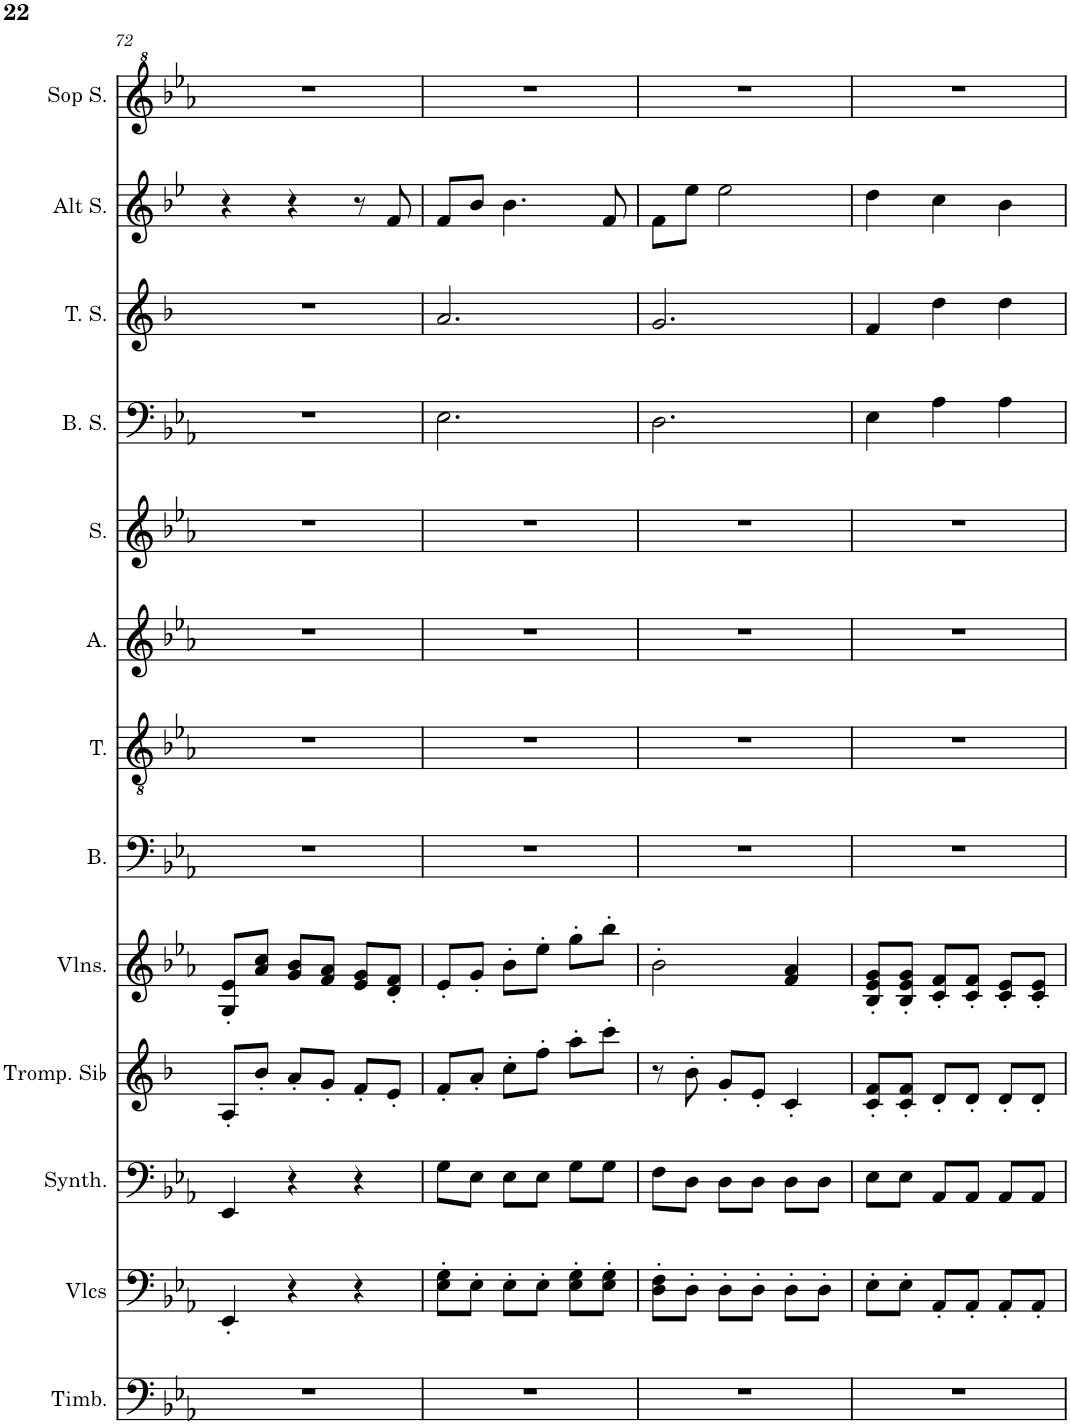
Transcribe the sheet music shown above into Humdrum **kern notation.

**kern	**kern	**kern	**kern	**kern	**kern	**kern	**kern	**kern	**kern	**kern	**kern	**kern
*part13	*part12	*part11	*part10	*part9	*part8	*part7	*part6	*part5	*part4	*part3	*part2	*part1
*staff13	*staff12	*staff11	*staff10	*staff9	*staff8	*staff7	*staff6	*staff5	*staff4	*staff3	*staff2	*staff1
*I"Timbales, Staff-1	*I"Violoncelles, D'Bass/Strings, etc	*I"Synthétiseur d'instruments à cordes, Synth strings, etc	*I"Trompette en Sib, Synth strings 2	*I"Violons, 1st violins	*I"Basse	*I"Ténor	*I"Alto	*I"Soprano	*I"Basse Solo	*I"Tenor Solo	*I"Alto Solo	*I"Soprano Solo
*I'Timb.	*I'Vlcs	*I'Synth.	*I'Tromp. Sib	*I'Vlns.	*I'B.	*I'T.	*I'A.	*I'S.	*I'B. S.	*I'T. S.	*I'Alt S.	*I'Sop S.
!!LO:PB:g=z
*clefF4	*clefF4	*clefF4	*clefG2	*clefG2	*clefF4	*clefGv2	*clefG2	*clefG2	*clefF4	*clefG2	*clefG2	*clefG^2
*	*	*	*Trd1c2	*	*	*	*	*	*	*Trd8c14	*Trd4c7	*
*k[b-e-a-]	*k[b-e-a-]	*k[b-e-a-]	*k[b-]	*k[b-e-a-]	*k[b-e-a-]	*k[b-e-a-]	*k[b-e-a-]	*k[b-e-a-]	*k[b-e-a-]	*k[b-]	*k[b-e-]	*k[b-e-a-]
*M3/4	*M3/4	*M3/4	*M3/4	*M3/4	*M3/4	*M3/4	*M3/4	*M3/4	*M3/4	*M3/4	*M3/4	*M3/4
=72	=72	=72	=72	=72	=72	=72	=72	=72	=72	=72	=72	=72
2.r	4EE-'/	4EE-/	8A'/L	8G/' 8e-/'L	2.r	2.r	2.r	2.r	2.r	2.r	4r	2.r
.	.	.	8b-'/J	8a-/ 8cc/J	.	.	.	.	.	.	.	.
.	4r	4r	8a'/L	8g/ 8b-/L	.	.	.	.	.	.	4r	.
.	.	.	8g'/J	8f/ 8a-/J	.	.	.	.	.	.	.	.
.	4r	4r	8f'/L	8e-/ 8g/L	.	.	.	.	.	.	8r	.
.	.	.	8e'/J	8d/' 8f/'J	.	.	.	.	.	.	8f/	.
=73	=73	=73	=73	=73	=73	=73	=73	=73	=73	=73	=73	=73
2.r	8E-\' 8G\'L	8G\L	8f'/L	8e-'/L	2.r	2.r	2.r	2.r	2.E-\	2.a/	8f/L	2.r
.	8E-'\J	8E-\J	8a'/J	8g'/J	.	.	.	.	.	.	8b-/J	.
.	8E-'\L	8E-\L	8cc'\L	8b-'\L	.	.	.	.	.	.	4.b-\	.
.	8E-'\J	8E-\J	8ff'\J	8ee-'\J	.	.	.	.	.	.	.	.
.	8E-\' 8G\'L	8G\L	8aa'\L	8gg'\L	.	.	.	.	.	.	.	.
.	8E-\' 8G\'J	8G\J	8ccc'\J	8bb-'\J	.	.	.	.	.	.	8f/	.
=74	=74	=74	=74	=74	=74	=74	=74	=74	=74	=74	=74	=74
2.r	8D\' 8F\'L	8F\L	8r	2b-'\	2.r	2.r	2.r	2.r	2.D\	2.g/	8f\L	2.r
.	8D'\J	8D\J	8b-'\	.	.	.	.	.	.	.	8ee-\J	.
.	8D'\L	8D\L	8g'/L	.	.	.	.	.	.	.	2ee-\	.
.	8D'\J	8D\J	8e'/J	.	.	.	.	.	.	.	.	.
.	8D'\L	8D\L	4c'/	4f/ 4a-/	.	.	.	.	.	.	.	.
.	8D'\J	8D\J	.	.	.	.	.	.	.	.	.	.
=75	=75	=75	=75	=75	=75	=75	=75	=75	=75	=75	=75	=75
2.r	8E-'\L	8E-\L	8c/' 8f/'L	8B-/' 8e-/' 8g/'L	2.r	2.r	2.r	2.r	4E-\	4f/	4dd\	2.r
.	8E-'\J	8E-\J	8c/' 8f/'J	8B-/' 8e-/' 8g/'J	.	.	.	.	.	.	.	.
.	8AA-'/L	8AA-/L	8d'/L	8c/' 8f/'L	.	.	.	.	4A-\	4dd\	4cc\	.
.	8AA-'/J	8AA-/J	8d'/J	8c/' 8f/'J	.	.	.	.	.	.	.	.
.	8AA-'/L	8AA-/L	8d'/L	8c/' 8e-/'L	.	.	.	.	4A-\	4dd\	4b-\	.
.	8AA-'/J	8AA-/J	8d'/J	8c/' 8e-/'J	.	.	.	.	.	.	.	.
=	=	=	=	=	=	=	=	=	=	=	=	=
*-	*-	*-	*-	*-	*-	*-	*-	*-	*-	*-	*-	*-
